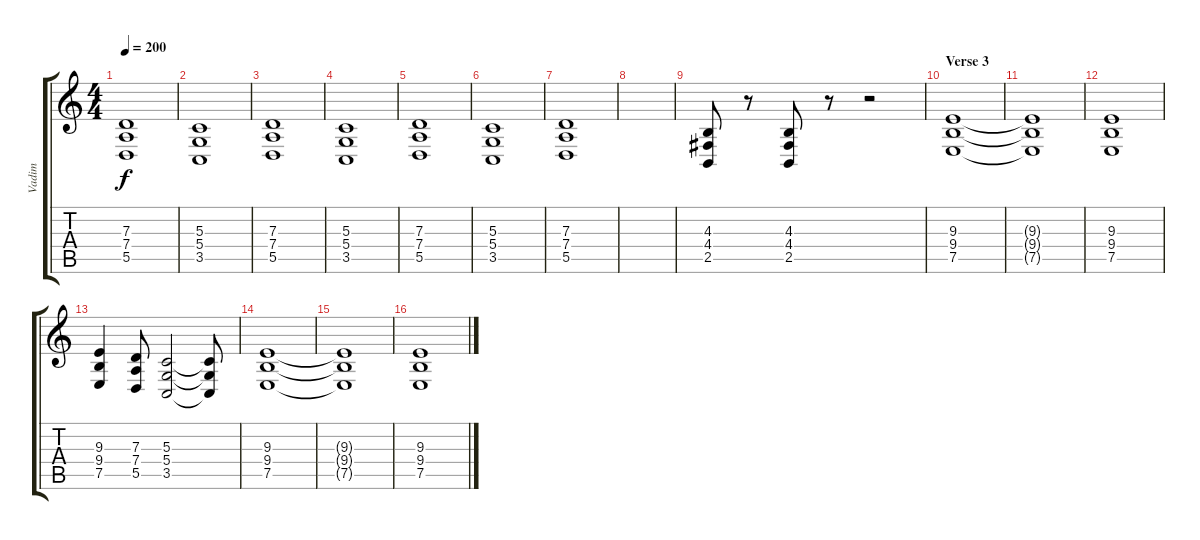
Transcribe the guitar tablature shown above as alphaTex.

\track ("Vadim" "Vadim") {instrument stringensemble1}
\staff {score tabs}
\tuning (E4 B3 G3 D3 A2 E2) {hide}
\ts (4 4)
\tempo 200
\clef g2
\ks c
(7.3{t} 7.4{t} 5.5{t}).1{dy f} |
(5.3 5.4 3.5).1 |
(7.3 7.4 5.5).1 |
(5.3 5.4 3.5).1 |
(7.3 7.4 5.5).1 |
(5.3 5.4 3.5).1 |
(7.3 7.4 5.5).1 |
|
(4.3 4.4 2.5).8 r.8 (4.3 4.4 2.5).8 r.8 r.2 |
\section ("" "Verse 3")
(9.3 9.4 7.5).1 |
(9.3{t} 9.4{t} 7.5{t}).1 |
(9.3 9.4 7.5).1 |
(9.3 9.4 7.5).4 (7.3 7.4 5.5).8 (5.3 5.4 3.5).2 (5.3{t} 5.4{t} 3.5{t}).8 |
(9.3 9.4 7.5).1 |
(9.3{t} 9.4{t} 7.5{t}).1 |
(9.3 9.4 7.5).1
